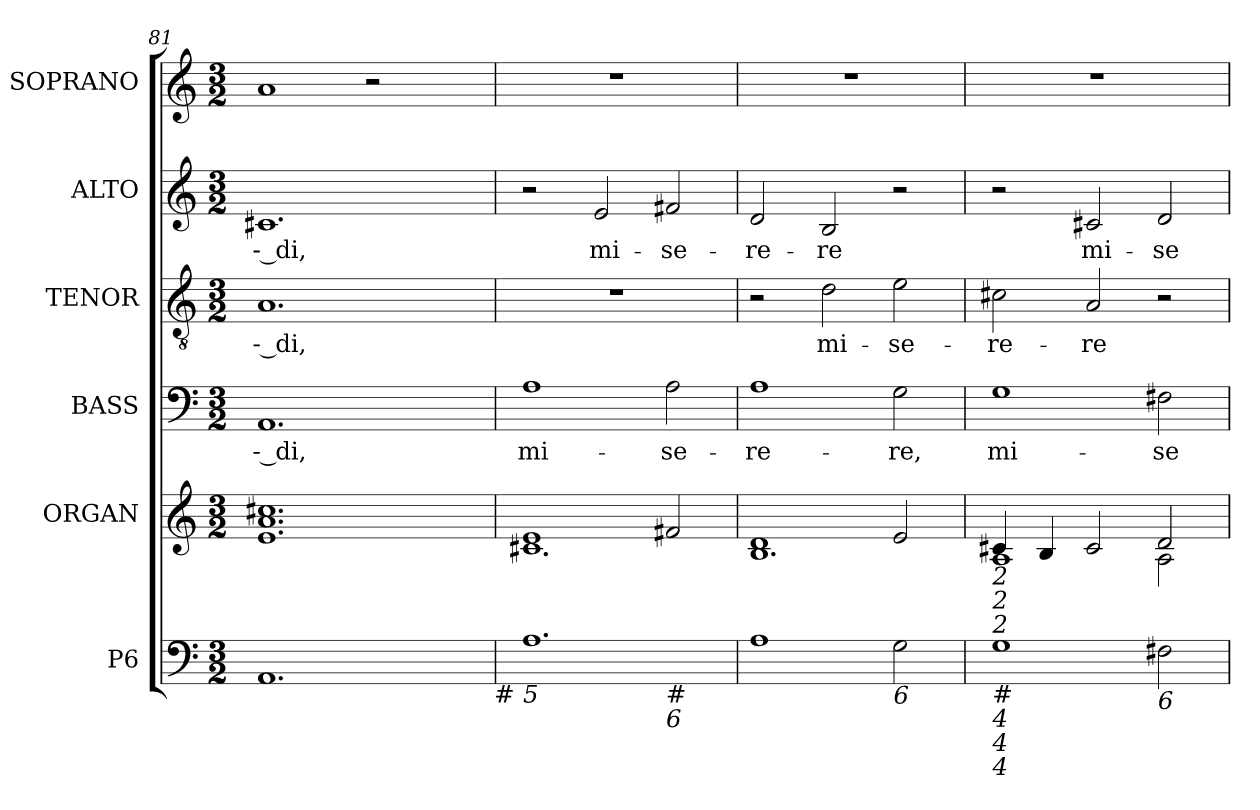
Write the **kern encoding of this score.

**kern	**kern	**kern	**text	**kern	**text	**kern	**text	**kern
*part6	*part5	*part4	*part4	*part3	*part3	*part2	*part2	*part1
*staff6	*staff5	*staff4	*staff4	*staff3	*staff3	*staff2	*staff2	*staff1
*I"P6	*I"ORGAN	*I"BASS	*	*I"TENOR	*	*I"ALTO	*	*I"SOPRANO
*	*I'A.	*I'B.	*	*I'T.	*	*I'A.	*	*I'S.
!!LO:LB:g=z
*clefF4	*clefG2	*clefF4	*	*clefGv2	*	*clefG2	*	*clefG2
*	*	*	*	*ITrd7c12	*	*	*	*
*k[]	*k[]	*k[]	*	*k[]	*	*k[]	*	*k[]
*C:	*C:	*C:	*	*C:	*	*C:	*	*C:
*M3/2	*M3/2	*M3/2	*	*M3/2	*	*M3/2	*	*M3/2
=81	=81	=81	=81	=81	=81	=81	=81	=81
!	!	!	!LO:LY:b:color=#000000	!	!	!	!	!
!	!	!	!	!	!LO:LY:b:color=#000000	!	!	!
!LO:TX:b:t=#	!	!	!	!	!	!	!	!
!	!	!	!	!	!	!	!LO:LY:b:color=#000000	!
*^	*	*	*	*	*	*	*	*
1.AAi	1ryy	1.ei 1.ai 1.cc#Xi	1.AAi	-- di,	1.AAi	-- di,	1.c#Xi	-- di,	1ai
.	4ryy	.	.	.	.	.	.	.	2r
.	8ryy	.	.	.	.	.	.	.	.
.	16ryy	.	.	.	.	.	.	.	.
.	32ryy	.	.	.	.	.	.	.	.
.	64ryy	.	.	.	.	.	.	.	.
.	128...ryy	.	.	.	.	.	.	.	.
!	!LO:TX:b:t=#	!	!	!	!	!	!	!	!
.	1024ryy	.	.	.	.	.	.	.	.
=82	=82	=82	=82	=82	=82	=82	=82	=82	=82
*	*	*^	*	*	*	*	*	*	*
!LO:TX:b:i:t=5	!	!	!	!	!	!	!	!	!	!
!	!	!	!	!	!LO:LY:b:color=#000000	!LO:N:vis=1	!	!	!	!LO:N:vis=1
1.Ai	1ryy	1ei	1.c#Xi	1Ai	mi-	1.r	.	2r	.	1.r
!	!	!	!	!	!	!	!	!	!LO:LY:b:color=#000000	!
.	.	.	.	.	.	.	.	2ei/	mi-	.
!	!	!	!	!	!LO:LY:b:color=#000000	!	!	!	!	!
!	!LO:TX:b:t=#	!	!	!	!	!	!	!	!	!
!	!LO:TX:b:i:t=6	!	!	!	!	!	!	!	!	!
!	!	!	!	!	!	!	!	!	!LO:LY:b:color=#000000	!
.	2ryy	2f#Xi/	.	2Ai\	-se-	.	.	2f#Xi/	-se-	.
*v	*v	*	*	*	*	*	*	*	*	*
=83	=83	=83	=83	=83	=83	=83	=83	=83	=83
*^	*	*	*	*	*	*	*	*	*
!	!	!	!	!	!LO:LY:b:color=#000000	!	!	!	!	!
*v	*v	*	*	*	*	*	*	*	*	*
*^	*	*	*	*	*	*	*	*	*
!LO:TX:b:i:t=4	!	!	!	!	!	!	!	!	!	!
!LO:TX:i:t=2	!	!	!	!	!	!	!	!	!	!
!	!	!	!	!	!	!	!	!	!LO:LY:b:color=#000000	!LO:N:vis=1
*v	*v	*	*	*	*	*	*	*	*	*
1Ai	1di	1.Bi	1Ai	-re-	2r	.	2di/	-re-	1.r
!	!	!	!	!	!	!LO:LY:b:color=#000000	!	!	!
!	!	!	!	!	!	!	!	!LO:LY:b:color=#000000	!
.	.	.	.	.	2Di\	mi-	2Bi/	-re	.
!	!	!	!	!LO:LY:b:color=#000000	!	!	!	!	!
!LO:TX:b:i:t=6	!	!	!	!	!	!	!	!	!
!	!	!	!	!	!	!LO:LY:b:color=#000000	!	!	!
2Gi\	2ei/	.	2Gi\	-re,	2Ei\	-se-	2r	.	.
=84	=84	=84	=84	=84	=84	=84	=84	=84	=84
!	!	!	!	!LO:LY:b:color=#000000	!	!	!	!	!
!LO:TX:b:t=#	!	!	!	!	!	!	!	!	!
!LO:TX:b:i:t=4	!	!	!	!	!	!	!	!	!
!LO:TX:i:t=2	!	!	!	!	!	!	!	!	!
!LO:TX:b:i:t=4	!	!	!	!	!	!	!	!	!
!LO:TX:i:t=2	!	!	!	!	!	!	!	!	!
!LO:TX:b:i:t=4	!	!	!	!	!	!	!	!	!
!LO:TX:i:t=2	!	!	!	!	!	!	!	!	!
!	!	!	!	!	!	!LO:LY:b:color=#000000	!	!	!LO:N:vis=1
1Gi	4c#Xi/	1Ai	1Gi	mi-	2C#Xi\	-re-	2r	.	1.r
.	4Bi/	.	.	.	.	.	.	.	.
!	!	!	!	!	!	!LO:LY:b:color=#000000	!	!	!
!	!	!	!	!	!	!	!	!LO:LY:b:color=#000000	!
.	2c#i/	.	.	.	2AAi/	-re	2c#Xi/	mi-	.
!	!	!	!	!LO:LY:b:color=#000000	!	!	!	!	!
!LO:TX:b:i:t=6	!	!	!	!	!	!	!	!	!
!	!	!	!	!	!	!	!	!LO:LY:b:color=#000000	!
2F#Xi\	2di/	2Ai\	2F#Xi\	-se-	2r	.	2di/	-se-	.
*	*v	*v	*	*	*	*	*	*	*
=	=	=	=	=	=	=	=	=
*-	*-	*-	*-	*-	*-	*-	*-	*-
